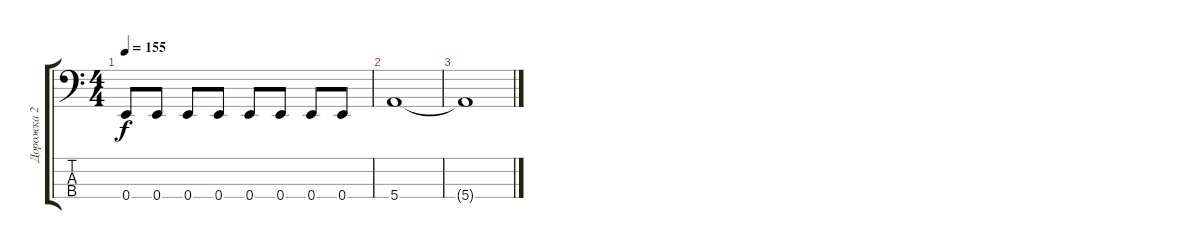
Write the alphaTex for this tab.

\track ("Дорожка 2" "Дорожка 2") {instrument electricbassfinger}
\staff {score tabs}
\tuning (G2 D2 A1 E1) {hide}
\ts (4 4)
\tempo 155
\clef f4
\ks c
0.4.8{dy f} 0.4.8 0.4.8 0.4.8 0.4.8 0.4.8 0.4.8 0.4.8 |
5.4.1 |
5.4{t}.1
